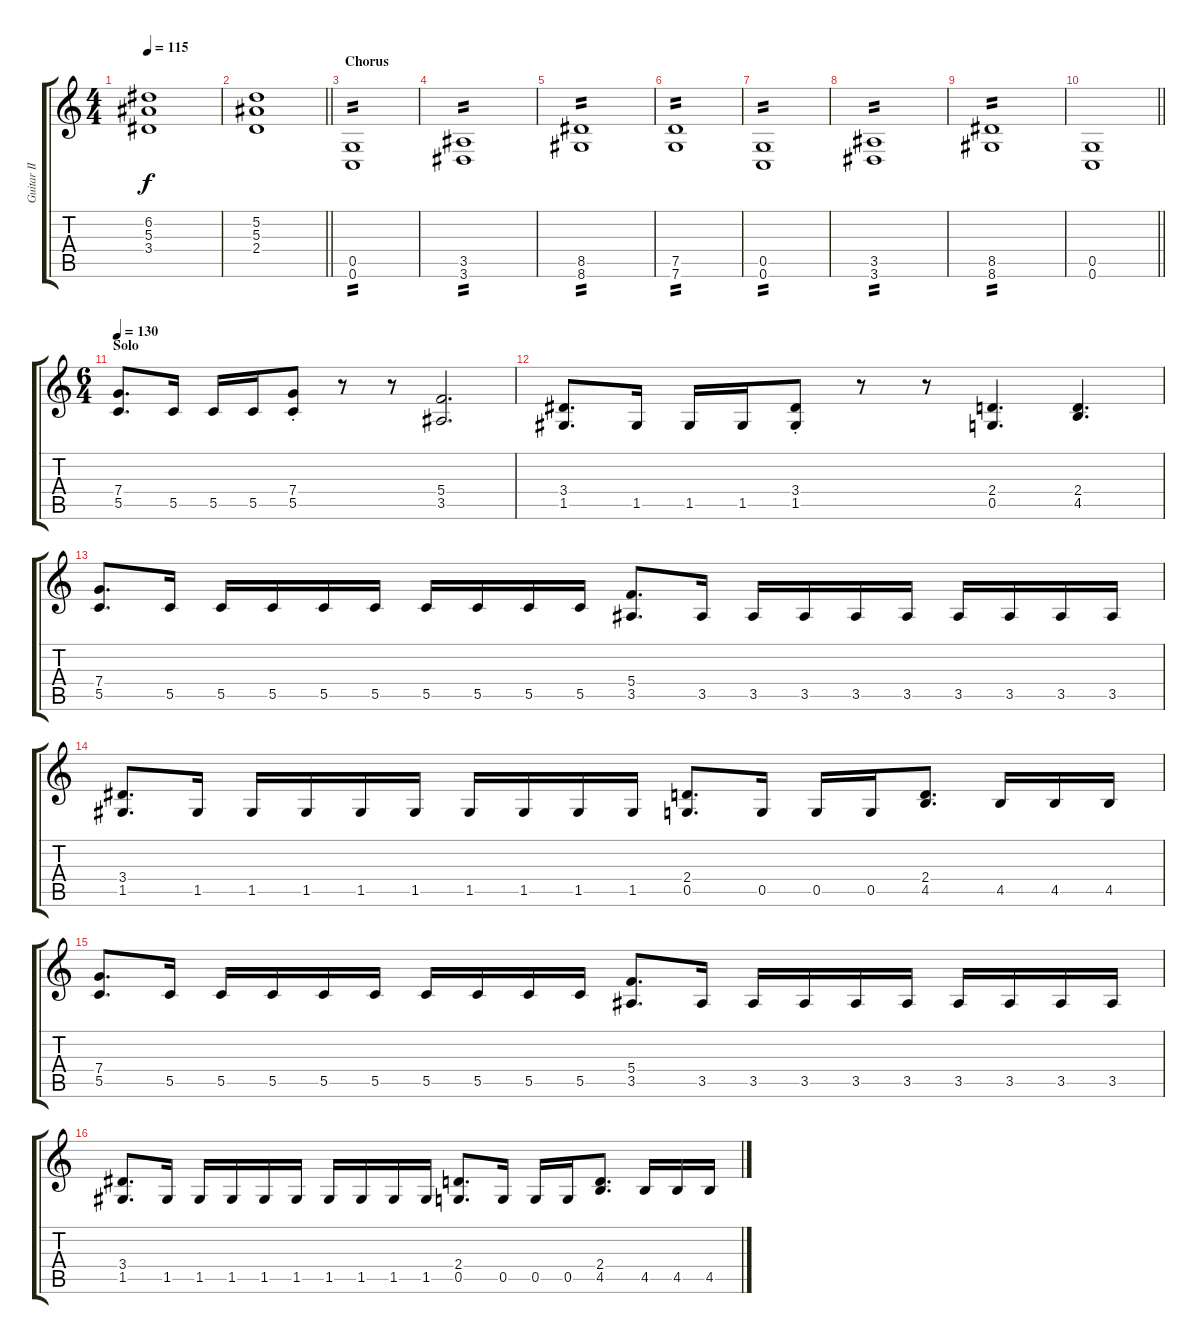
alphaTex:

\track ("Guitar II" "Guitar II") {mute instrument distortionguitar}
\staff {score tabs}
\tuning (D4 A3 F3 C3 G2 C2) {hide}
\ts (4 4)
\tempo 115
\clef g2
\ks c
(6.2 5.3 3.4).1{dy f} |
\barLineRight lightlight
(5.2 5.3 2.4).1 |
\section ("" "Chorus")
(0.5 0.6).1{tp 2} |
(3.5 3.6).1{tp 2} |
(8.5 8.6).1{tp 2} |
(7.5 7.6).1{tp 2} |
(0.5 0.6).1{tp 2} |
(3.5 3.6).1{tp 2} |
(8.5 8.6).1{tp 2} |
\barLineRight lightlight
(0.5 0.6).1 |
\ts (6 4)
\section ("" "Solo")
\tempo 130
(7.4 5.5).8{d volume 14 balance 8} 5.5.16 5.5.16 5.5.16 (7.4{st} 5.5{st}).8 r.8 r.8 (5.4 3.5).2{d} |
(3.4 1.5).8{d} 1.5.16 1.5.16 1.5.16 (3.4{st} 1.5{st}).8 r.8 r.8 (2.4 0.5).4{d} (2.4 4.5).4{d} |
(7.4 5.5).8{d} 5.5.16 5.5.16 5.5.16 5.5.16 5.5.16 5.5.16 5.5.16 5.5.16 5.5.16 (5.4 3.5).8{d} 3.5.16 3.5.16 3.5.16 3.5.16 3.5.16 3.5.16 3.5.16 3.5.16 3.5.16 |
(3.4 1.5).8{d} 1.5.16 1.5.16 1.5.16 1.5.16 1.5.16 1.5.16 1.5.16 1.5.16 1.5.16 (2.4 0.5).8{d} 0.5.16 0.5.16 0.5.16 (2.4 4.5).8{d} 4.5.16 4.5.16 4.5.16 |
(7.4 5.5).8{d} 5.5.16 5.5.16 5.5.16 5.5.16 5.5.16 5.5.16 5.5.16 5.5.16 5.5.16 (5.4 3.5).8{d} 3.5.16 3.5.16 3.5.16 3.5.16 3.5.16 3.5.16 3.5.16 3.5.16 3.5.16 |
(3.4 1.5).8{d} 1.5.16 1.5.16 1.5.16 1.5.16 1.5.16 1.5.16 1.5.16 1.5.16 1.5.16 (2.4 0.5).8{d} 0.5.16 0.5.16 0.5.16 (2.4 4.5).8{d} 4.5.16 4.5.16 4.5.16
